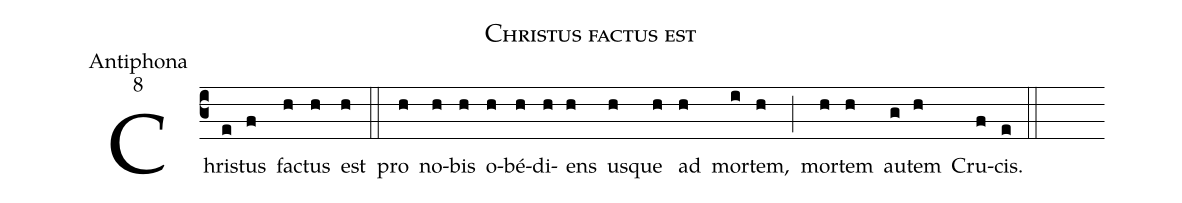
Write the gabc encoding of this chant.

name:Christus factus est;
office-part:Antiphona;
mode:8;
%%
(c3) Chri(e)stus(f) fa(h)ctus(h) est(h) (::)
pro(h) no(h)bis(h) o(h)bé(h)di(h)ens(h) u(h)sque(h) ad(h) mor(i)tem,(h) (;) mor(h)tem(h) au(g)tem(h) Cru(f)cis.(e) (::)
